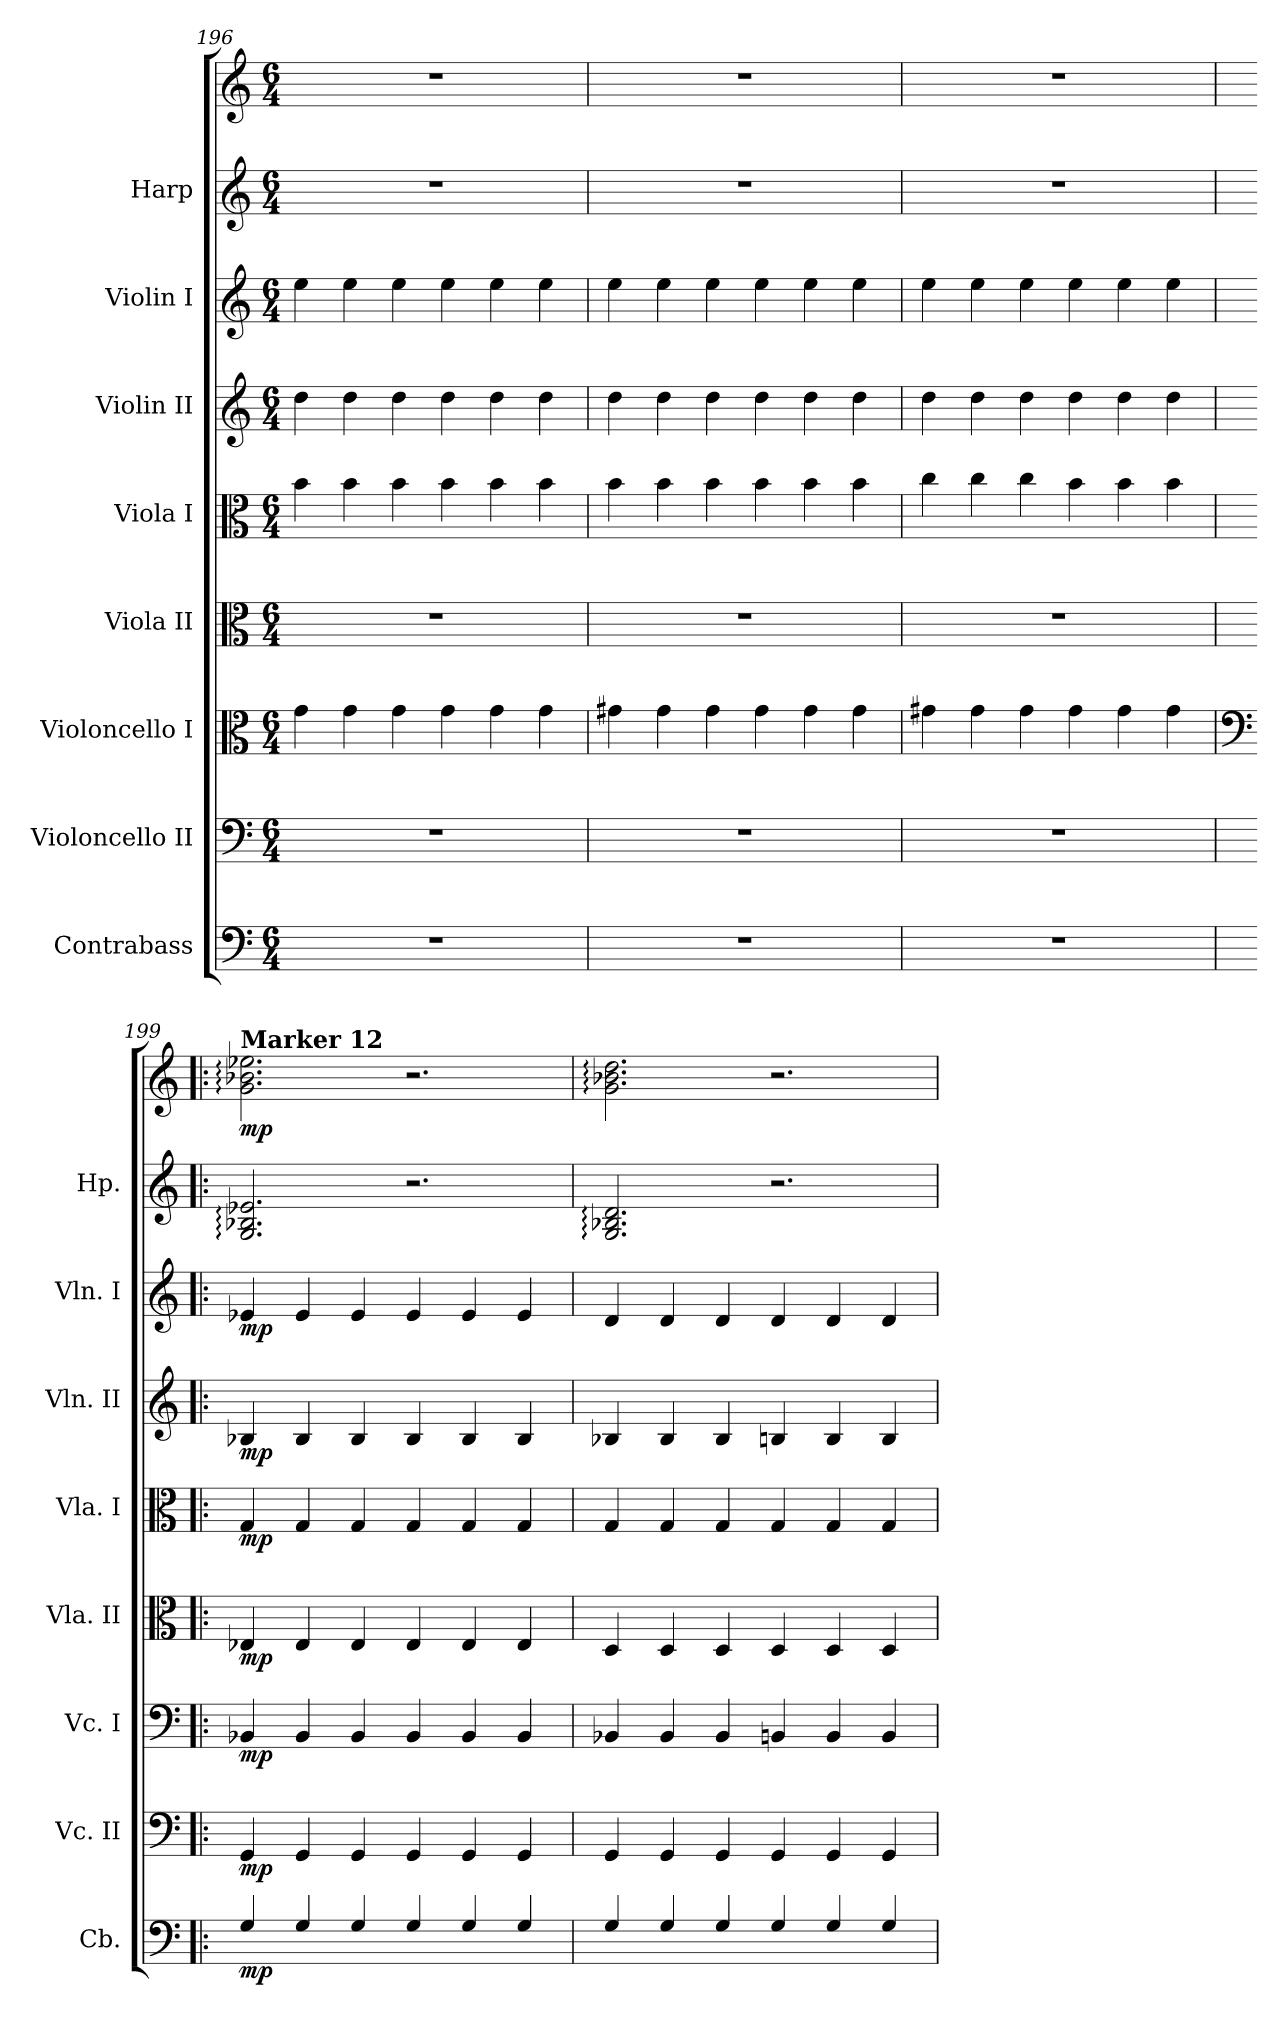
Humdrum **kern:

**kern	**dynam	**kern	**dynam	**kern	**dynam	**kern	**dynam	**kern	**dynam	**kern	**dynam	**kern	**dynam	**kern	**kern	**dynam
*part8	*part8	*part7	*part7	*part6	*part6	*part5	*part5	*part4	*part4	*part3	*part3	*part2	*part2	*part1	*part1	*part1
*staff9	*staff9	*staff8	*staff8	*staff7	*staff7	*staff6	*staff6	*staff5	*staff5	*staff4	*staff4	*staff3	*staff3	*staff2	*staff1	*staff1/2
*I"Contrabass	*	*I"Violoncello II	*	*I"Violoncello I	*	*I"Viola II	*	*I"Viola I	*	*I"Violin II	*	*I"Violin I	*	*I"Harp	*	*
*I'Cb.	*	*I'Vc. II	*	*I'Vc. I	*	*I'Vla. II	*	*I'Vla. I	*	*I'Vln. II	*	*I'Vln. I	*	*I'Hp.	*	*
*clefF4	*	*clefF4	*	*clefC3	*	*clefC3	*	*clefC3	*	*clefG2	*	*clefG2	*	*clefG2	*clefG2	*
*ITrd7c12	*	*	*	*	*	*	*	*	*	*	*	*	*	*	*	*
*k[]	*	*k[]	*	*k[]	*	*k[]	*	*k[]	*	*k[]	*	*k[]	*	*k[]	*k[]	*
*M6/4	*	*M6/4	*	*M6/4	*	*M6/4	*	*M6/4	*	*M6/4	*	*M6/4	*	*M6/4	*M6/4	*
=196	=196	=196	=196	=196	=196	=196	=196	=196	=196	=196	=196	=196	=196	=196	=196	=196
1.r	.	1.r	.	4g\	.	1.r	.	4b\	.	4dd\	.	4ee\	.	1.r	1.r	.
.	.	.	.	4g\	.	.	.	4b\	.	4dd\	.	4ee\	.	.	.	.
.	.	.	.	4g\	.	.	.	4b\	.	4dd\	.	4ee\	.	.	.	.
.	.	.	.	4g\	.	.	.	4b\	.	4dd\	.	4ee\	.	.	.	.
.	.	.	.	4g\	.	.	.	4b\	.	4dd\	.	4ee\	.	.	.	.
.	.	.	.	4g\	.	.	.	4b\	.	4dd\	.	4ee\	.	.	.	.
=197	=197	=197	=197	=197	=197	=197	=197	=197	=197	=197	=197	=197	=197	=197	=197	=197
1.r	.	1.r	.	4g#X\	.	1.r	.	4b\	.	4dd\	.	4ee\	.	1.r	1.r	.
.	.	.	.	4g#\	.	.	.	4b\	.	4dd\	.	4ee\	.	.	.	.
.	.	.	.	4g#\	.	.	.	4b\	.	4dd\	.	4ee\	.	.	.	.
.	.	.	.	4g#\	.	.	.	4b\	.	4dd\	.	4ee\	.	.	.	.
.	.	.	.	4g#\	.	.	.	4b\	.	4dd\	.	4ee\	.	.	.	.
.	.	.	.	4g#\	.	.	.	4b\	.	4dd\	.	4ee\	.	.	.	.
=198	=198	=198	=198	=198	=198	=198	=198	=198	=198	=198	=198	=198	=198	=198	=198	=198
1.r	.	1.r	.	4g#X\	.	1.r	.	4cc\	.	4dd\	.	4ee\	.	1.r	1.r	.
.	.	.	.	4g#\	.	.	.	4cc\	.	4dd\	.	4ee\	.	.	.	.
.	.	.	.	4g#\	.	.	.	4cc\	.	4dd\	.	4ee\	.	.	.	.
.	.	.	.	4g#\	.	.	.	4b\	.	4dd\	.	4ee\	.	.	.	.
.	.	.	.	4g#\	.	.	.	4b\	.	4dd\	.	4ee\	.	.	.	.
.	.	.	.	4g#\	.	.	.	4b\	.	4dd\	.	4ee\	.	.	.	.
!!LO:LB:g=z
=199!|:	=199!|:	=199!|:	=199!|:	=199!|:	=199!|:	=199!|:	=199!|:	=199!|:	=199!|:	=199!|:	=199!|:	=199!|:	=199!|:	=199!|:	=199!|:	=199!|:
*	*	*	*	*clefF4	*	*	*	*	*	*	*	*	*	*	*	*
!	!	!	!	!	!	!	!	!	!	!	!	!	!	!	!LO:TX:a:B:t=Marker 12	!
!	!LO:DY:b	!	!LO:DY:b	!	!LO:DY:b	!	!LO:DY:b	!	!LO:DY:b	!	!LO:DY:b	!	!LO:DY:b	!	!	!LO:DY:b
4GG/	mp	4GG/	mp	4BB-X/	mp	4E-X/	mp	4G/	mp	4B-X/	mp	4e-X/	mp	2.G/: 2.B-X/: 2.e-X/:	2.g\: 2.b-X\: 2.ee-X\:	mp
4GG/	.	4GG/	.	4BB-/	.	4E-/	.	4G/	.	4B-/	.	4e-/	.	.	.	.
4GG/	.	4GG/	.	4BB-/	.	4E-/	.	4G/	.	4B-/	.	4e-/	.	.	.	.
4GG/	.	4GG/	.	4BB-/	.	4E-/	.	4G/	.	4B-/	.	4e-/	.	2.r	2.r	.
4GG/	.	4GG/	.	4BB-/	.	4E-/	.	4G/	.	4B-/	.	4e-/	.	.	.	.
4GG/	.	4GG/	.	4BB-/	.	4E-/	.	4G/	.	4B-/	.	4e-/	.	.	.	.
=200	=200	=200	=200	=200	=200	=200	=200	=200	=200	=200	=200	=200	=200	=200	=200	=200
4GG/	.	4GG/	.	4BB-X/	.	4D/	.	4G/	.	4B-X/	.	4d/	.	2.G/: 2.B-X/: 2.d/:	2.g\: 2.b-X\: 2.dd\:	.
4GG/	.	4GG/	.	4BB-/	.	4D/	.	4G/	.	4B-/	.	4d/	.	.	.	.
4GG/	.	4GG/	.	4BB-/	.	4D/	.	4G/	.	4B-/	.	4d/	.	.	.	.
4GG/	.	4GG/	.	4BBn/	.	4D/	.	4G/	.	4Bn/	.	4d/	.	2.r	2.r	.
4GG/	.	4GG/	.	4BB/	.	4D/	.	4G/	.	4B/	.	4d/	.	.	.	.
4GG/	.	4GG/	.	4BB/	.	4D/	.	4G/	.	4B/	.	4d/	.	.	.	.
=	=	=	=	=	=	=	=	=	=	=	=	=	=	=	=	=
*-	*-	*-	*-	*-	*-	*-	*-	*-	*-	*-	*-	*-	*-	*-	*-	*-
